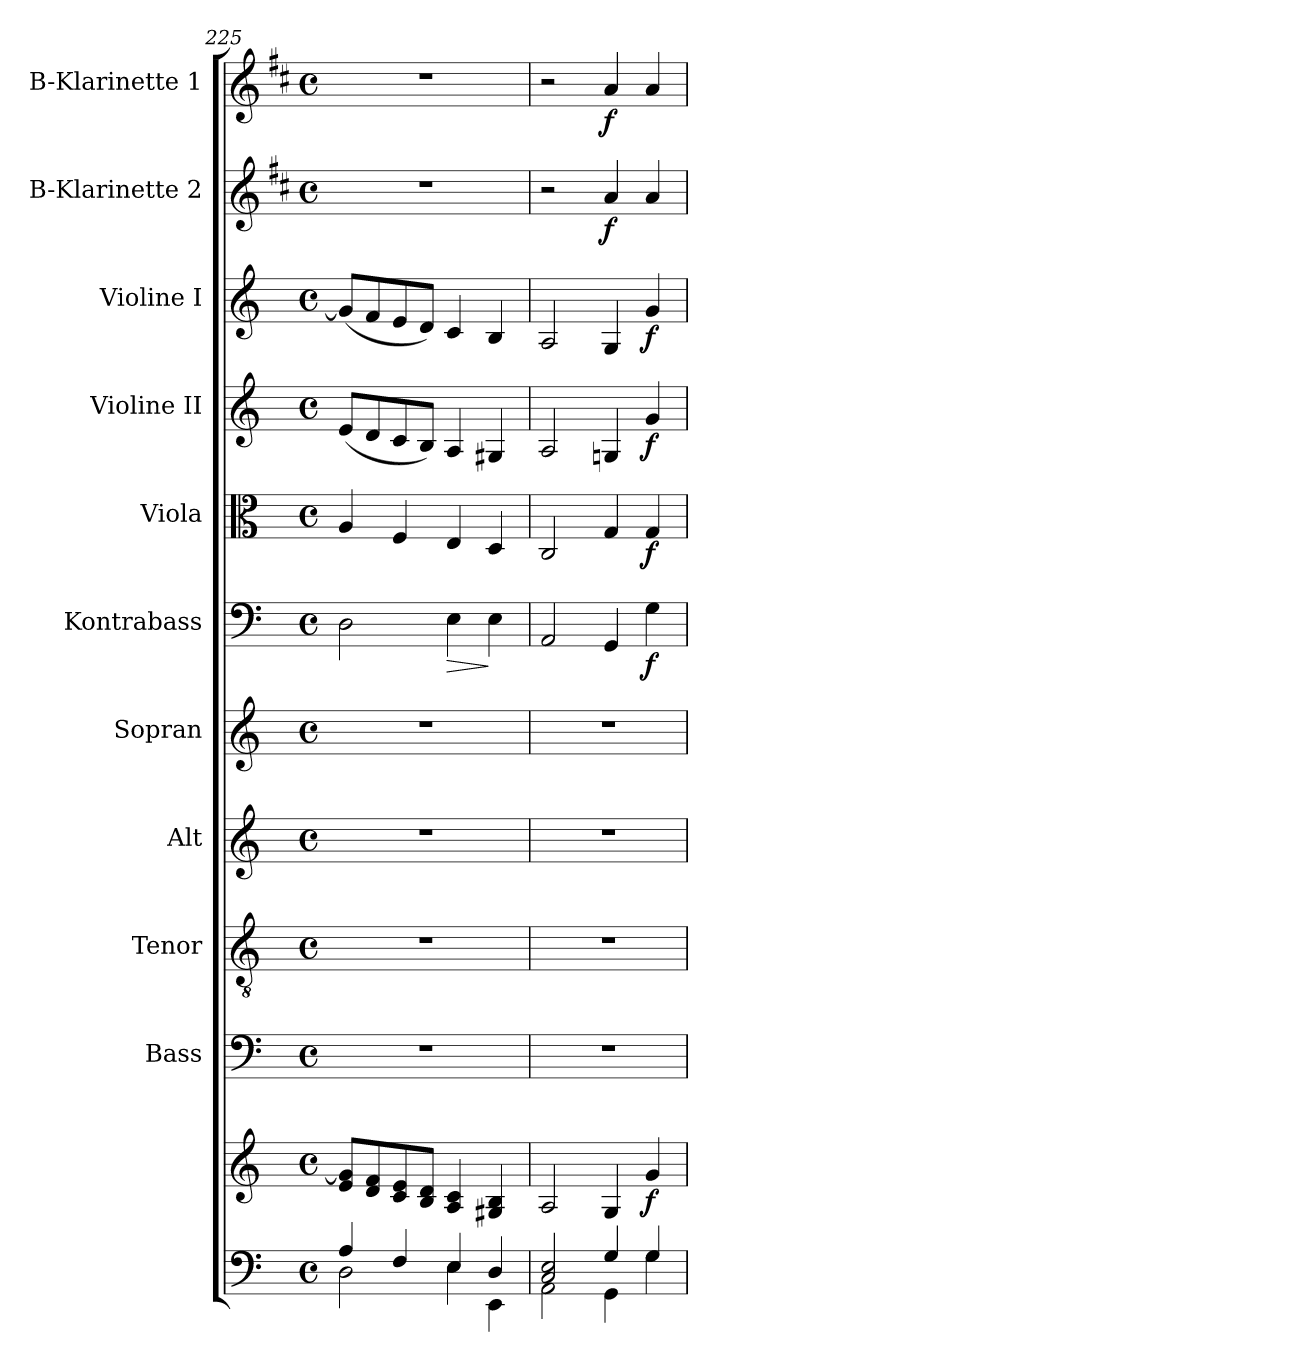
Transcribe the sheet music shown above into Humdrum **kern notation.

**kern	**kern	**dynam	**kern	**kern	**kern	**kern	**kern	**dynam	**kern	**dynam	**kern	**dynam	**kern	**dynam	**kern	**dynam	**kern	**dynam
*part11	*part11	*part11	*part10	*part9	*part8	*part7	*part6	*part6	*part5	*part5	*part4	*part4	*part3	*part3	*part2	*part2	*part1	*part1
*staff12	*staff11	*staff11/12	*staff10	*staff9	*staff8	*staff7	*staff6	*staff6	*staff5	*staff5	*staff4	*staff4	*staff3	*staff3	*staff2	*staff2	*staff1	*staff1
*	*	*	*I"Bass	*I"Tenor	*I"Alt	*I"Sopran	*I"Kontrabass	*	*I"Viola	*	*I"Violine II	*	*I"Violine I	*	*I"B-Klarinette 2	*	*I"B-Klarinette 1	*
*	*	*	*I'B.	*I'T.	*I'A.	*I'S.	*I'Kb.	*	*I'Vla.	*	*I'Vl. II	*	*I'Vl. I	*	*I'B Kl. 2	*	*I'B Kl. 1	*
*clefF4	*clefG2	*	*clefF4	*clefGv2	*clefG2	*clefG2	*clefF4	*	*clefC3	*	*clefG2	*	*clefG2	*	*clefG2	*	*clefG2	*
*	*	*	*	*	*	*	*ITrd7c12	*	*	*	*	*	*	*	*ITrd1c2	*	*ITrd1c2	*
*k[]	*k[]	*	*k[]	*k[]	*k[]	*k[]	*k[]	*	*k[]	*	*k[]	*	*k[]	*	*k[]	*	*k[]	*
*C:	*C:	*	*C:	*C:	*C:	*C:	*C:	*	*C:	*	*C:	*	*C:	*	*C:	*	*C:	*
*M4/4	*M4/4	*	*M4/4	*M4/4	*M4/4	*M4/4	*M4/4	*	*M4/4	*	*M4/4	*	*M4/4	*	*M4/4	*	*M4/4	*
*met(c)	*met(c)	*	*met(c)	*met(c)	*met(c)	*met(c)	*met(c)	*	*met(c)	*	*met(c)	*	*met(c)	*	*met(c)	*	*met(c)	*
=225	=225	=225	=225	=225	=225	=225	=225	=225	=225	=225	=225	=225	=225	=225	=225	=225	=225	=225
*^	*	*	*	*	*	*	*	*	*	*	*	*	*	*	*	*	*	*
4A/	2D\	8e/ 8g/]L	.	1r	1r	1r	1r	2DD\	.	4A/	.	(<8e/L	.	(<8g/L]	.	1r	.	1r	.
.	.	8d/ 8f/	.	.	.	.	.	.	.	.	.	8d/	.	8f/	.	.	.	.	.
4F/	.	8c/ 8e/	.	.	.	.	.	.	.	4F/	.	8c/	.	8e/	.	.	.	.	.
.	.	8B/ 8d/J	.	.	.	.	.	.	.	.	.	8B/J)	.	8d/J)	.	.	.	.	.
!	!	!	!	!	!	!	!	!	!LO:HP:b	!	!	!	!	!	!	!	!	!	!
4E/	4E\	4A/ 4c/	.	.	.	.	.	4EE\	>	4E/	.	4A/	.	4c/	.	.	.	.	.
4D/	4EE\	4G#X/ 4B/	.	.	.	.	.	4EE\	]	4D/	.	4G#X/	.	4B/	.	.	.	.	.
=226	=226	=226	=226	=226	=226	=226	=226	=226	=226	=226	=226	=226	=226	=226	=226	=226	=226	=226	=226
2C/ 2E/	2AA\	2A/	.	1r	1r	1r	1r	2AAA/	.	2C/	.	2A/	.	2A/	.	2r	.	2r	.
!	!	!	!	!	!	!	!	!	!	!	!	!	!	!	!	!	!LO:DY:b	!	!LO:DY:b
4G/	4GG\	4G/	.	.	.	.	.	4GGG/	.	4G/	.	4Gn/	.	4G/	.	4g/	f	4g/	f
!	!	!	!LO:DY:b	!	!	!	!	!	!LO:DY:b	!	!LO:DY:b	!	!LO:DY:b	!	!LO:DY:b	!	!	!	!
4G/	4G\	4g/	f	.	.	.	.	4GG\	f	4G/	f	4g/	f	4g/	f	4g/	.	4g/	.
*v	*v	*	*	*	*	*	*	*	*	*	*	*	*	*	*	*	*	*	*
=	=	=	=	=	=	=	=	=	=	=	=	=	=	=	=	=	=	=
*-	*-	*-	*-	*-	*-	*-	*-	*-	*-	*-	*-	*-	*-	*-	*-	*-	*-	*-
